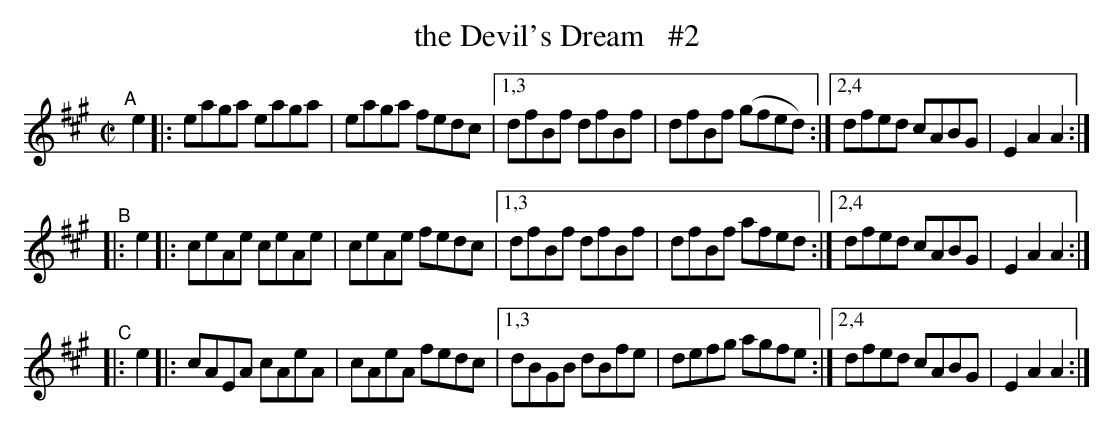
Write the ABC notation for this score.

X:1
T: the Devil's Dream   #2
M: C|
L: 1/8
K: A
"^A"[|]e2 |: eaga eaga | eaga fedc |[1,3 dfBf dfBf | dfBf (gfed) :|[2,4 dfed cABG | E2 A2 A2 :|
"^B"|: e2 |: ceAe ceAe | ceAe fedc |[1,3 dfBf dfBf | dfBf  afed  :|[2,4 dfed cABG | E2 A2 A2 :|
"^C"|: e2 |: cAEA cAeA | cAeA fedc |[1,3 dBGB dBfe | defg  agfe  :|[2,4 dfed cABG | E2 A2 A2 :|
